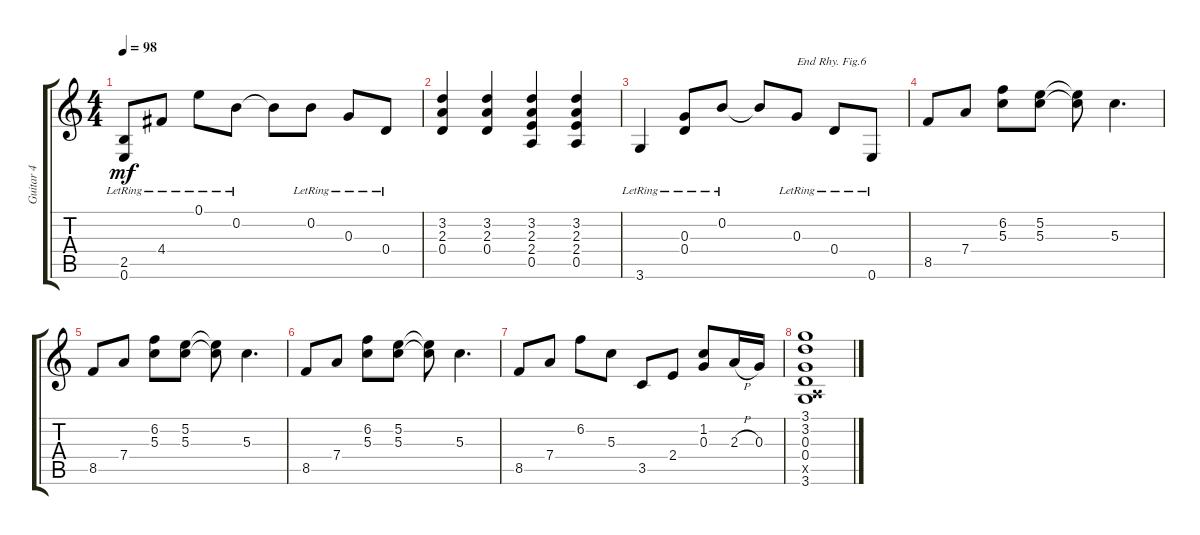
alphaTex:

\track ("Guitar 4" "Guitar 4") {instrument electricguitarclean}
\staff {score tabs}
\tuning (E4 B3 G3 D3 A2 E2) {hide}
\ts (4 4)
\tempo 98
\clef g2
\ks c
(2.5{lr} 0.6{lr}).8{dy mf} 4.4{lr}.8 0.1{lr}.8 0.2{lr}.8 0.2{t}.8 0.2{lr}.8 0.3{lr}.8 0.4{lr}.8 |
(3.2 2.3 0.4).4 (3.2 2.3 0.4).4 (3.2 2.3 2.4 0.5).4 (3.2 2.3 2.4 0.5).4 |
3.6{lr}.4 (0.3{lr} 0.4{lr}).8 0.2{lr}.8 0.2{t}.8 0.3{lr}.8{txt "End Rhy. Fig.6"} 0.4{lr}.8 0.6{lr}.8 |
8.5.8 7.4.8 (6.2 5.3).8 (5.2 5.3).8 (5.2{t} 5.3{t}).8 5.3.4{d} |
8.5.8 7.4.8 (6.2 5.3).8 (5.2 5.3).8 (5.2{t} 5.3{t}).8 5.3.4{d} |
8.5.8 7.4.8 (6.2 5.3).8 (5.2 5.3).8 (5.2{t} 5.3{t}).8 5.3.4{d} |
8.5.8 7.4.8 6.2.8 5.3.8 3.5.8 2.4.8 (1.2 0.3).8 2.3{h}.16 0.3.16 |
(3.1 3.2 0.3 0.4 0.5{x} 3.6).1
